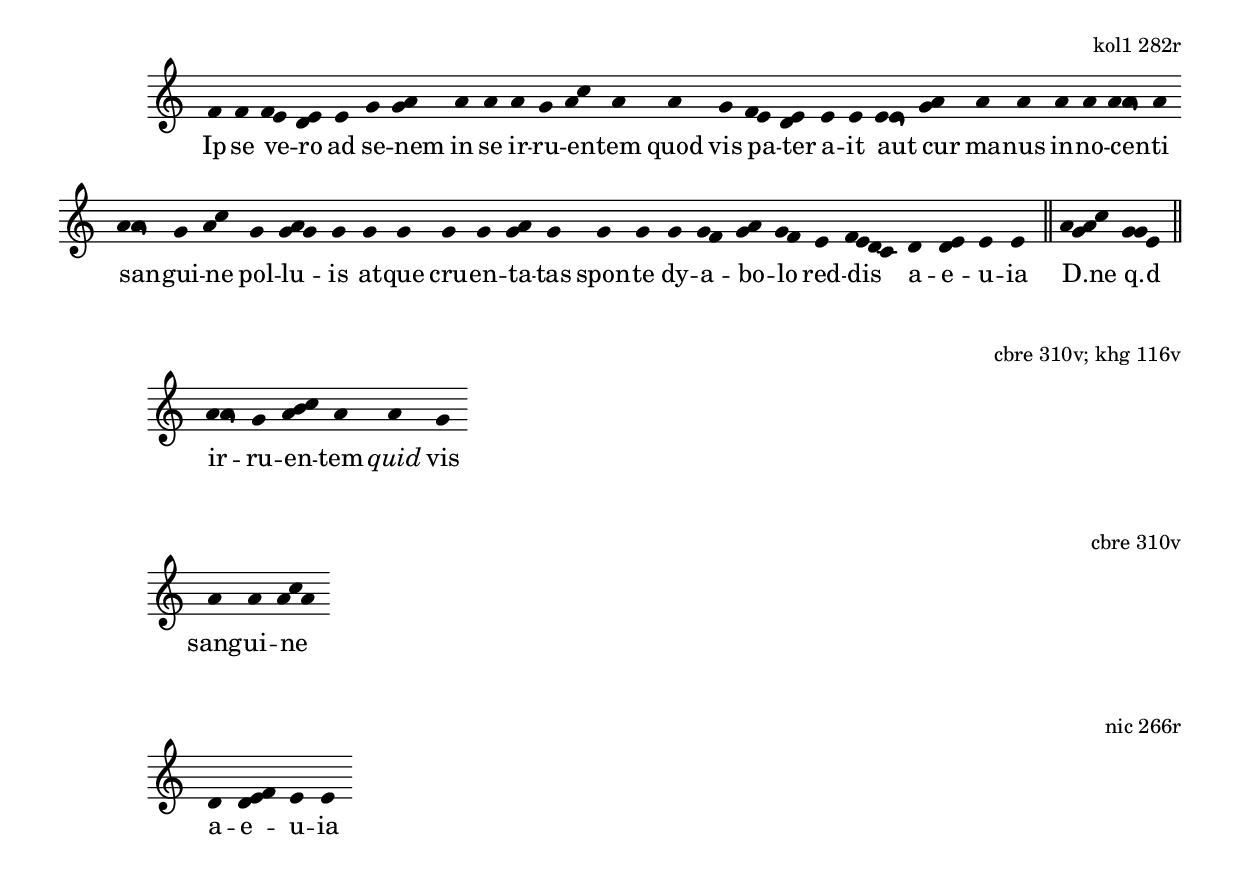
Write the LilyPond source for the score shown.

\version "2.19.32"

\include "../lib/synopsis.ily"

\score {
  \transpose c c' {
    \plainchant
    f f \bar "" \melisma { f e } \melisma { d e } \bar "" e \bar "" g \melisma { g a } \bar "" a \bar "" a \bar "" a g \melisma { a c' } a \bar ""
    a \bar "" g \bar "" \melisma { f e } \melisma { d e } \bar "" e e \bar ""
    \melisma { e \strophicus e } \bar "" \melisma { g a } \bar "" a a \bar "" a a \melisma { a \strophicus a } a \bar "" \melisma { a \strophicus a } g \melisma { a c' } \bar "" g \melisma { g a g } g \bar ""
    g g \bar "" g g \melisma { g a } g \bar ""
    g g \bar "" g \melisma { g f } \melisma { g a } \melisma { g f } \bar "" e \melisma { f e d c } \bar ""
    d \melisma { d e } e e \bar "||"

    \melisma { a g a c' } \bar "" \melisma { g g e } \bar "||"
  }
  \addlyrics {
    Ip -- se ve -- ro ad se -- nem in se ir -- ru -- en -- tem
    quod vis pa -- ter a -- it
    aut cur ma -- nus in -- no -- cen -- ti san -- gui -- ne pol -- lu -- is
    at -- que cru -- en -- ta -- tas
    spon -- te dy -- a -- bo -- lo red -- dis % cruentatas sic
    a -- e -- u -- ia

    D.ne q.d
  }
  \header {
    quid = "antiphona"
    fontes = "kol1 282r"
  }
}

\score {
  \transpose c c' {
    \plainchant
    \melisma { a \strophicus a } g \melisma { a b c' } a a g
  }
  \addlyrics {
    ir -- ru -- en -- tem \markup\italic{quid} vis
  }
  \header {
    fontes = "cbre 310v; khg 116v"
  }
}

\score {
  \transpose c c' {
    \plainchant
    a a \melisma { a c' a }
  }
  \addlyrics {
    sang -- ui -- ne
  }
  \header {
    fontes = "cbre 310v"
  }
}

\score {
  \transpose c c' {
    \plainchant
    d \melisma { d e f } e e
  }
  \addlyrics {
    a -- e -- u -- ia
  }
  \header {
    fontes = "nic 266r"
  }
}